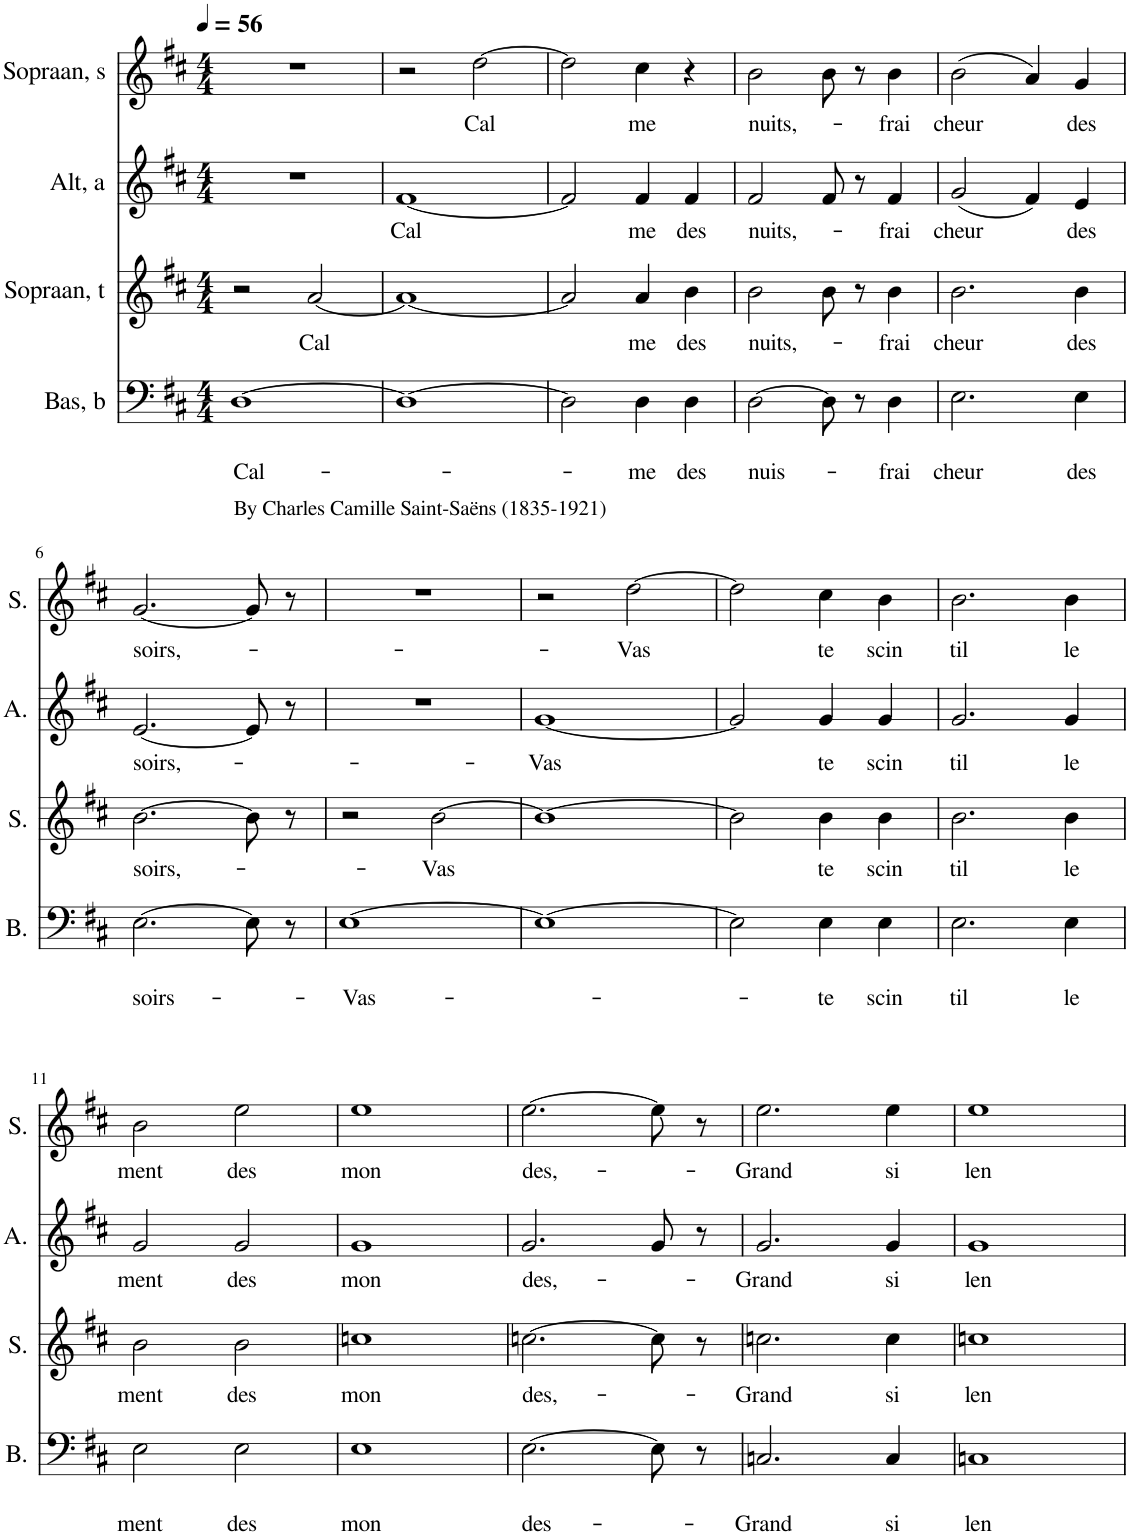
**kern	**text	**text	**kern	**text	**kern	**text	**kern	**text
*part4	*part4	*part4	*part3	*part3	*part2	*part2	*part1	*part1
*staff4	*staff4	*staff4	*staff3	*staff3	*staff2	*staff2	*staff1	*staff1
*I"Bas, b	*	*	*I"Sopraan, t	*	*I"Alt, a	*	*I"Sopraan, s	*
*I'B.	*	*	*I'S.	*	*I'A.	*	*I'S.	*
*clefF4	*	*	*clefG2	*	*clefG2	*	*clefG2	*
*k[f#c#]	*	*	*k[f#c#]	*	*k[f#c#]	*	*k[f#c#]	*
*M4/4	*	*	*M4/4	*	*M4/4	*	*M4/4	*
*MM56	*	*	*MM56	*	*MM56	*	*MM56	*
=1	=1	=1	=1	=1	=1	=1	=1	=1
!LO:TX:b:t=By Charles Camille Saint-Saëns (1835-1921)	!	!	!	!	!	!	!	!
!	!	!LO:LY:b	!	!	!	!	!	!
[1D	.	Cal-	2r	.	1r	.	1r	.
!	!	!	!	!LO:LY:b	!	!	!	!
.	.	.	[2a/	Cal	.	.	.	.
=2	=2	=2	=2	=2	=2	=2	=2	=2
!	!	!	!	!	!	!LO:LY:b	!	!
1D_	.	.	1a_	.	[1f#	Cal	2r	.
!	!	!	!	!	!	!	!	!LO:LY:b
.	.	.	.	.	.	.	[2dd\	Cal
=3	=3	=3	=3	=3	=3	=3	=3	=3
2D\]	.	.	2a/]	.	2f#/]	.	2dd\]	.
!	!	!LO:LY:b	!	!LO:LY:b	!	!LO:LY:b	!	!LO:LY:b
4D\	.	-me	4a/	me	4f#/	me	4cc#\	me
!	!	!LO:LY:b	!	!LO:LY:b	!	!LO:LY:b	!	!
4D\	.	des	4b\	des	4f#/	des	4r	.
=4	=4	=4	=4	=4	=4	=4	=4	=4
!	!	!LO:LY:b	!	!LO:LY:b	!	!LO:LY:b	!	!LO:LY:b
[2D\	.	nuis-	2b\	nuits,-	2f#/	nuits,-	2b\	nuits,-
8D\]	.	.	8b\	.	8f#/	.	8b\	.
8r	.	.	8r	.	8r	.	8r	.
!	!	!LO:LY:b	!	!LO:LY:b	!	!LO:LY:b	!	!LO:LY:b
4D\	.	-frai	4b\	-frai	4f#/	-frai	4b\	-frai
=5	=5	=5	=5	=5	=5	=5	=5	=5
!	!	!LO:LY:b	!	!LO:LY:b	!	!LO:LY:b	!	!LO:LY:b
2.E\	.	cheur	2.b\	cheur	(2g/	cheur	(2b\	cheur
.	.	.	.	.	4f#/)	.	4a/)	.
!	!	!LO:LY:b	!	!LO:LY:b	!	!LO:LY:b	!	!LO:LY:b
4E\	.	des	4b\	des	4e/	des	4g/	des
!!LO:LB:g=z
=6	=6	=6	=6	=6	=6	=6	=6	=6
!	!	!LO:LY:b	!	!LO:LY:b	!	!LO:LY:b	!	!LO:LY:b
[2.E\	.	soirs-	[2.b\	soirs,-	[2.e/	soirs,-	[2.g/	soirs,-
8E\]	.	.	8b\]	.	8e/]	.	8g/]	.
8r	.	.	8r	.	8r	.	8r	.
=7	=7	=7	=7	=7	=7	=7	=7	=7
!	!	!LO:LY:b	!	!	!	!	!	!
[1E	.	-Vas-	2r	.	1r	.	1r	.
!	!	!	!	!LO:LY:b	!	!	!	!
.	.	.	[2b\	Vas	.	.	.	.
=8	=8	=8	=8	=8	=8	=8	=8	=8
!	!	!	!	!	!	!LO:LY:b	!	!
1E_	.	.	1b_	.	[1g	Vas	2r	.
!	!	!	!	!	!	!	!	!LO:LY:b
.	.	.	.	.	.	.	[2dd\	Vas
=9	=9	=9	=9	=9	=9	=9	=9	=9
2E\]	.	.	2b\]	.	2g/]	.	2dd\]	.
!	!	!LO:LY:b	!	!LO:LY:b	!	!LO:LY:b	!	!LO:LY:b
4E\	.	-te	4b\	te	4g/	te	4cc#\	te
!	!	!LO:LY:b	!	!LO:LY:b	!	!LO:LY:b	!	!LO:LY:b
4E\	.	scin	4b\	scin	4g/	scin	4b\	scin
=10	=10	=10	=10	=10	=10	=10	=10	=10
!	!	!LO:LY:b	!	!LO:LY:b	!	!LO:LY:b	!	!LO:LY:b
2.E\	.	til	2.b\	til	2.g/	til	2.b\	til
!	!	!LO:LY:b	!	!LO:LY:b	!	!LO:LY:b	!	!LO:LY:b
4E\	.	le	4b\	le	4g/	le	4b\	le
!!LO:LB:g=z
=11	=11	=11	=11	=11	=11	=11	=11	=11
!	!	!LO:LY:b	!	!LO:LY:b	!	!LO:LY:b	!	!LO:LY:b
2E\	.	ment	2b\	ment	2g/	ment	2b\	ment
!	!	!LO:LY:b	!	!LO:LY:b	!	!LO:LY:b	!	!LO:LY:b
2E\	.	des	2b\	des	2g/	des	2ee\	des
=12	=12	=12	=12	=12	=12	=12	=12	=12
!	!	!LO:LY:b	!	!LO:LY:b	!	!LO:LY:b	!	!LO:LY:b
1E	.	mon	1ccn	mon	1g	mon	1ee	mon
=13	=13	=13	=13	=13	=13	=13	=13	=13
!	!	!LO:LY:b	!	!LO:LY:b	!	!LO:LY:b	!	!LO:LY:b
[2.E\	.	des-	[2.ccn\	des,-	2.g/	des,-	[2.ee\	des,-
8E\]	.	.	8cc\]	.	8g/	.	8ee\]	.
8r	.	.	8r	.	8r	.	8r	.
=14	=14	=14	=14	=14	=14	=14	=14	=14
!	!	!LO:LY:b	!	!LO:LY:b	!	!LO:LY:b	!	!LO:LY:b
2.Cn/	.	-Grand	2.ccn\	-Grand	2.g/	-Grand	2.ee\	-Grand
!	!	!LO:LY:b	!	!LO:LY:b	!	!LO:LY:b	!	!LO:LY:b
4C/	.	si	4cc\	si	4g/	si	4ee\	si
=15	=15	=15	=15	=15	=15	=15	=15	=15
!	!	!LO:LY:b	!	!LO:LY:b	!	!LO:LY:b	!	!LO:LY:b
1Cn	.	len	1ccn	len	1g	len	1ee	len
=	=	=	=	=	=	=	=	=
*-	*-	*-	*-	*-	*-	*-	*-	*-
